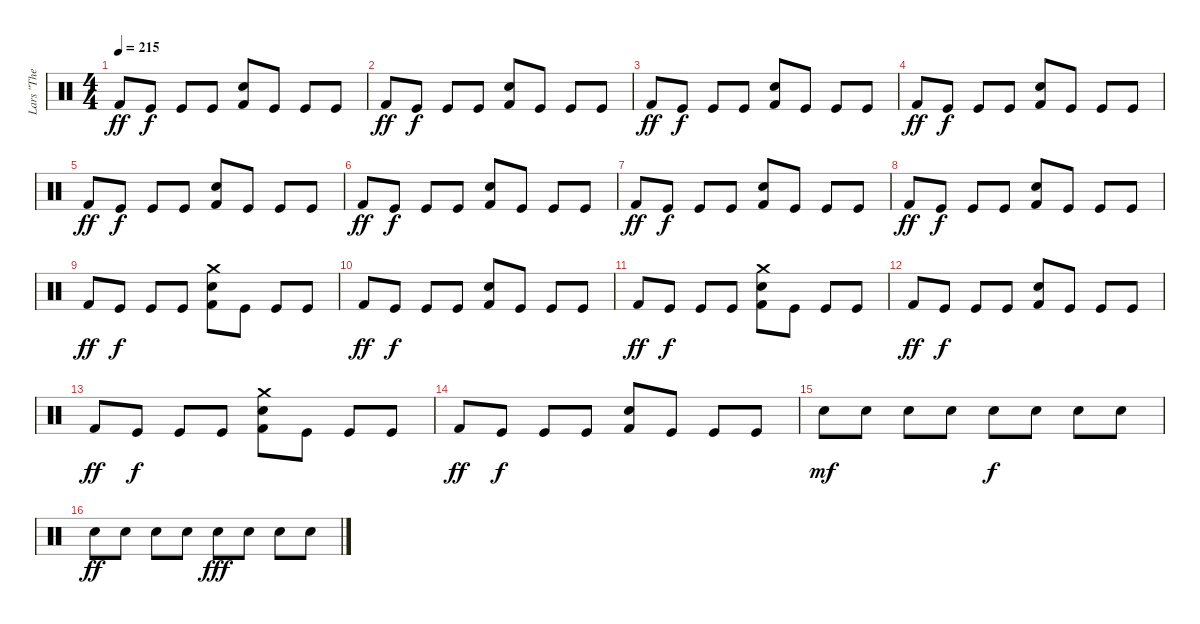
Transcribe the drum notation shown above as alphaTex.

\track ("Lars \"The Antichrist\" Ulrich" "Lars \"The ") {instrument percussion}
\staff {score}
\articulation defaults
\ts (4 4)
\tempo 215
\clef neutral
\ks c "Kick (hit) 2".8{dy ff} "Kick (hit)".8{dy f} "Kick (hit)".8 "Kick (hit)".8
("Electric Snare (hit)" "Kick (hit) 2").8 "Kick (hit)".8 "Kick (hit)".8 "Kick (hit)".8 |
"Kick (hit) 2".8{dy ff} "Kick (hit)".8{dy f} "Kick (hit)".8 "Kick (hit)".8 ("Electric Snare (hit)" "Kick (hit) 2").8 "Kick (hit)".8 "Kick (hit)".8 "Kick (hit)".8 |
"Kick (hit) 2".8{dy ff} "Kick (hit)".8{dy f} "Kick (hit)".8 "Kick (hit)".8 ("Electric Snare (hit)" "Kick (hit) 2").8 "Kick (hit)".8 "Kick (hit)".8 "Kick (hit)".8 |
"Kick (hit) 2".8{dy ff} "Kick (hit)".8{dy f} "Kick (hit)".8 "Kick (hit)".8 ("Electric Snare (hit)" "Kick (hit) 2").8 "Kick (hit)".8 "Kick (hit)".8 "Kick (hit)".8 |
"Kick (hit) 2".8{dy ff} "Kick (hit)".8{dy f} "Kick (hit)".8 "Kick (hit)".8 ("Electric Snare (hit)" "Kick (hit) 2").8 "Kick (hit)".8 "Kick (hit)".8 "Kick (hit)".8 |
"Kick (hit) 2".8{dy ff} "Kick (hit)".8{dy f} "Kick (hit)".8 "Kick (hit)".8 ("Electric Snare (hit)" "Kick (hit) 2").8 "Kick (hit)".8 "Kick (hit)".8 "Kick (hit)".8 |
"Kick (hit) 2".8{dy ff} "Kick (hit)".8{dy f} "Kick (hit)".8 "Kick (hit)".8 ("Electric Snare (hit)" "Kick (hit) 2").8 "Kick (hit)".8 "Kick (hit)".8 "Kick (hit)".8 |
"Kick (hit) 2".8{dy ff} "Kick (hit)".8{dy f} "Kick (hit)".8 "Kick (hit)".8 ("Electric Snare (hit)" "Kick (hit) 2").8 "Kick (hit)".8 "Kick (hit)".8 "Kick (hit)".8 |
"Kick (hit) 2".8{dy ff} "Kick (hit)".8{dy f} "Kick (hit)".8 "Kick (hit)".8 ("Crash medium (hit)" "Electric Snare (hit)" "Kick (hit) 2").8 "Kick (hit)".8 "Kick (hit)".8 "Kick (hit)".8 |
"Kick (hit) 2".8{dy ff} "Kick (hit)".8{dy f} "Kick (hit)".8 "Kick (hit)".8 ("Electric Snare (hit)" "Kick (hit) 2").8 "Kick (hit)".8 "Kick (hit)".8 "Kick (hit)".8 |
"Kick (hit) 2".8{dy ff} "Kick (hit)".8{dy f} "Kick (hit)".8 "Kick (hit)".8 ("Crash medium (hit)" "Electric Snare (hit)" "Kick (hit) 2").8 "Kick (hit)".8 "Kick (hit)".8 "Kick (hit)".8 |
"Kick (hit) 2".8{dy ff} "Kick (hit)".8{dy f} "Kick (hit)".8 "Kick (hit)".8 ("Electric Snare (hit)" "Kick (hit) 2").8 "Kick (hit)".8 "Kick (hit)".8 "Kick (hit)".8 |
"Kick (hit) 2".8{dy ff} "Kick (hit)".8{dy f} "Kick (hit)".8 "Kick (hit)".8 ("Crash medium (hit)" "Electric Snare (hit)" "Kick (hit) 2").8 "Kick (hit)".8 "Kick (hit)".8 "Kick (hit)".8 |
"Kick (hit) 2".8{dy ff} "Kick (hit)".8{dy f} "Kick (hit)".8 "Kick (hit)".8 ("Electric Snare (hit)" "Kick (hit) 2").8 "Kick (hit)".8 "Kick (hit)".8 "Kick (hit)".8 |
"Electric Snare (hit)".8{dy mf} "Electric Snare (hit)".8 "Electric Snare (hit)".8 "Electric Snare (hit)".8 "Electric Snare (hit)".8{dy f} "Electric Snare (hit)".8 "Electric Snare (hit)".8 "Electric Snare (hit)".8 |
"Electric Snare (hit)".8{dy ff} "Electric Snare (hit)".8 "Electric Snare (hit)".8 "Electric Snare (hit)".8 "Electric Snare (hit)".8{dy fff} "Electric Snare (hit)".8 "Electric Snare (hit)".8 "Electric Snare (hit)".8
